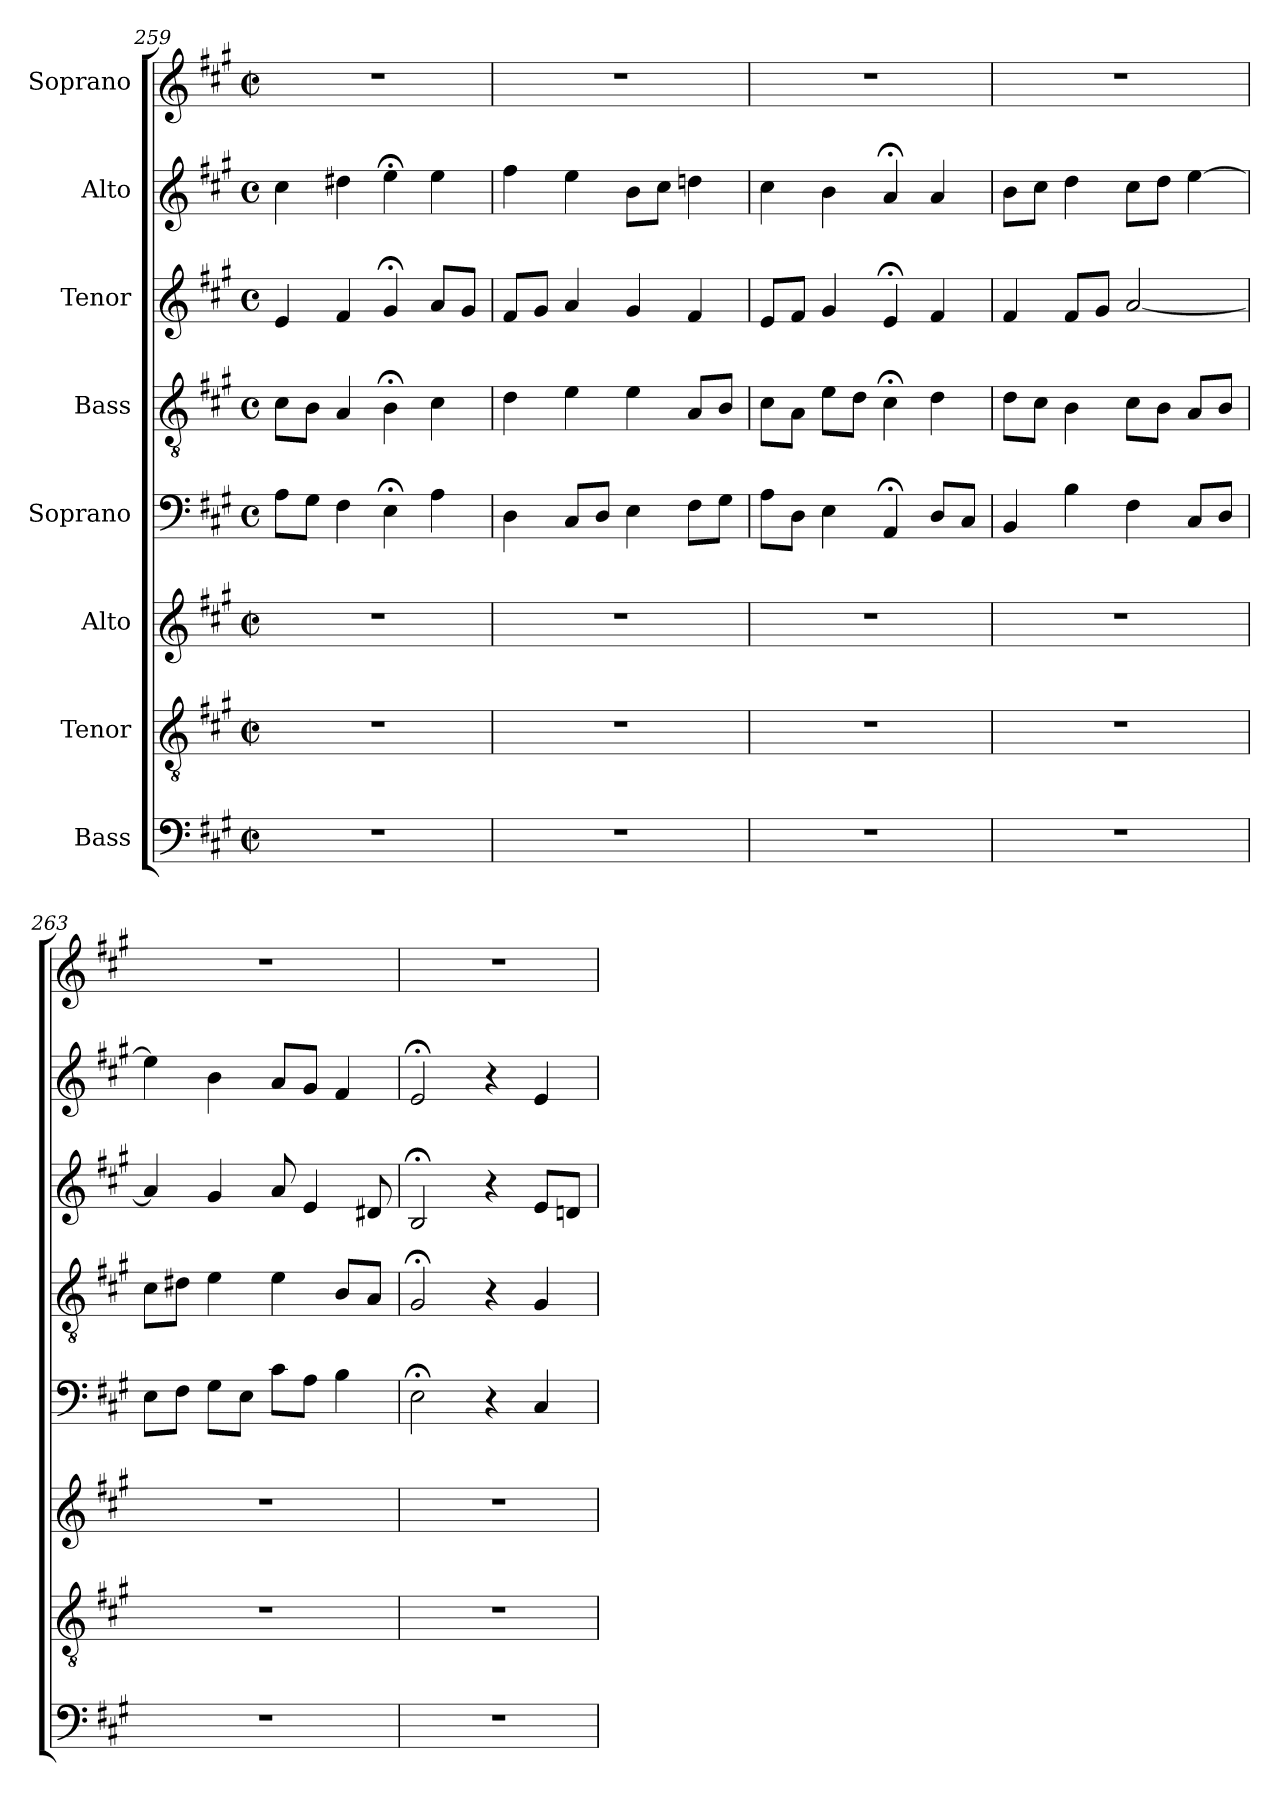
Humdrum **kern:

**kern	**kern	**kern	**kern	**kern	**kern	**kern	**kern
*part8	*part7	*part6	*part5	*part4	*part3	*part2	*part1
*staff8	*staff7	*staff6	*staff5	*staff4	*staff3	*staff2	*staff1
*I"Bass	*I"Tenor	*I"Alto	*I"Soprano	*I"Bass	*I"Tenor	*I"Alto	*I"Soprano
!!LO:LB:g=z
*clefF4	*clefGv2	*clefG2	*clefF4	*clefGv2	*clefG2	*clefG2	*clefG2
*k[f#c#g#]	*k[f#c#g#]	*k[f#c#g#]	*k[f#c#g#]	*k[f#c#g#]	*k[f#c#g#]	*k[f#c#g#]	*k[f#c#g#]
*A:	*A:	*A:	*A:	*A:	*A:	*A:	*A:
*M2/2	*M2/2	*M2/2	*M4/4	*M4/4	*M4/4	*M4/4	*M2/2
*met(c|)	*met(c|)	*met(c|)	*met(c)	*met(c)	*met(c)	*met(c)	*met(c|)
=259	=259	=259	=259	=259	=259	=259	=259
1r	1r	1r	8A\L	8c#\L	4e/	4cc#\	1r
.	.	.	8G#\J	8B\J	.	.	.
.	.	.	4F#\	4A/	4f#/	4dd#X\	.
.	.	.	4E;<\	4B;<\	4g#;/	4ee;<\	.
.	.	.	4A\	4c#\	8a/L	4ee\	.
.	.	.	.	.	8g#/J	.	.
=260	=260	=260	=260	=260	=260	=260	=260
1r	1r	1r	4D\	4d\	8f#/L	4ff#\	1r
.	.	.	.	.	8g#/J	.	.
.	.	.	8C#/L	4e\	4a/	4ee\	.
.	.	.	8D/J	.	.	.	.
.	.	.	4E\	4e\	4g#/	8b\L	.
.	.	.	.	.	.	8cc#\J	.
.	.	.	8F#\L	8A/L	4f#/	4ddn\	.
.	.	.	8G#\J	8B/J	.	.	.
=261	=261	=261	=261	=261	=261	=261	=261
1r	1r	1r	8A\L	8c#\L	8e/L	4cc#\	1r
.	.	.	8D\J	8A\J	8f#/J	.	.
.	.	.	4E\	8e\L	4g#/	4b\	.
.	.	.	.	8d\J	.	.	.
.	.	.	4AA;/	4c#;<\	4e;/	4a;/	.
.	.	.	8D/L	4d\	4f#/	4a/	.
.	.	.	8C#/J	.	.	.	.
=262	=262	=262	=262	=262	=262	=262	=262
1r	1r	1r	4BB/	8d\L	4f#/	8b\L	1r
.	.	.	.	8c#\J	.	8cc#\J	.
.	.	.	4B\	4B\	8f#/L	4dd\	.
.	.	.	.	.	8g#/J	.	.
.	.	.	4F#\	8c#\L	[<2a/	8cc#\L	.
.	.	.	.	8B\J	.	8dd\J	.
.	.	.	8C#/L	8A/L	.	[>4ee\	.
.	.	.	8D/J	8B/J	.	.	.
=263	=263	=263	=263	=263	=263	=263	=263
1r	1r	1r	8E\L	8c#\L	4a/]	4ee\]	1r
.	.	.	8F#\J	8d#X\J	.	.	.
.	.	.	8G#\L	4e\	4g#/	4b\	.
.	.	.	8E\J	.	.	.	.
.	.	.	8c#\L	4e\	8a/	8a/L	.
.	.	.	8A\J	.	4e/	8g#/J	.
.	.	.	4B\	8B/L	.	4f#/	.
.	.	.	.	8A/J	8d#X/	.	.
=264	=264	=264	=264	=264	=264	=264	=264
1r	1r	1r	2E;<\	2G#;/	2B;/	2e;/	1r
.	.	.	4r	4r	4r	4r	.
.	.	.	4C#/	4G#/	8e/L	4e/	.
.	.	.	.	.	8dn/J	.	.
=	=	=	=	=	=	=	=
*-	*-	*-	*-	*-	*-	*-	*-
